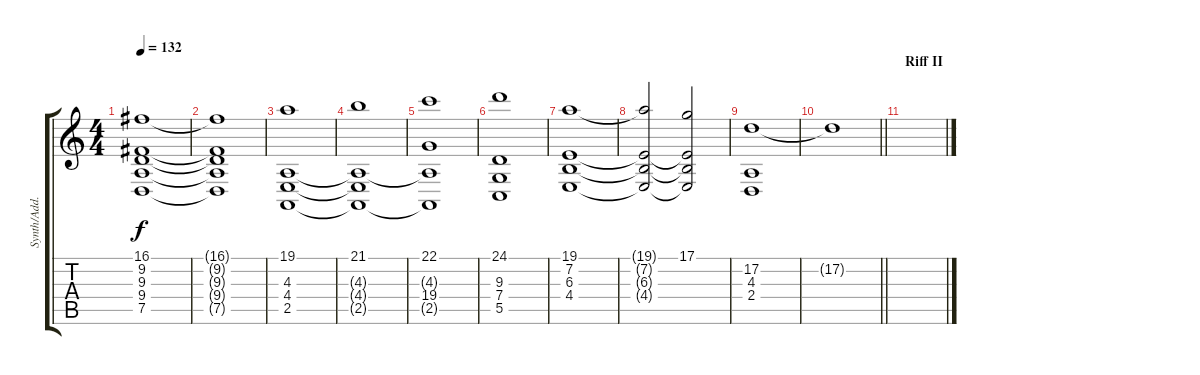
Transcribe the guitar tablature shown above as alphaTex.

\track ("Synth/Add. Guitar" "Synth/Add.") {instrument pad2warm}
\staff {score tabs}
\tuning (D4 A3 F3 C3 G2 D2) {hide}
\ts (4 4)
\tempo 132
\clef g2
\ks c
(16.1 9.2 9.3 9.4 7.5).1{dy f} |
(16.1{t} 9.2{t} 9.3{t} 9.4{t} 7.5{t}).1{volume 0} |
(19.1 4.3 4.4 2.5).1{volume 16} |
(21.1 4.3{t} 4.4{t} 2.5{t}).1 |
(22.1 4.3{t} 19.4 2.5{t}).1 |
(24.1 9.3 7.4 5.5).1 |
(19.1 7.2 6.3 4.4).1 |
(19.1{t} 7.2{t} 6.3{t} 4.4{t}).2 (17.1 7.2{t} 6.3{t} 4.4{t}).2 |
(17.2 4.3 2.4).1 |
\barLineRight lightlight
17.2{t}.1 |
\section ("" "Riff II")
